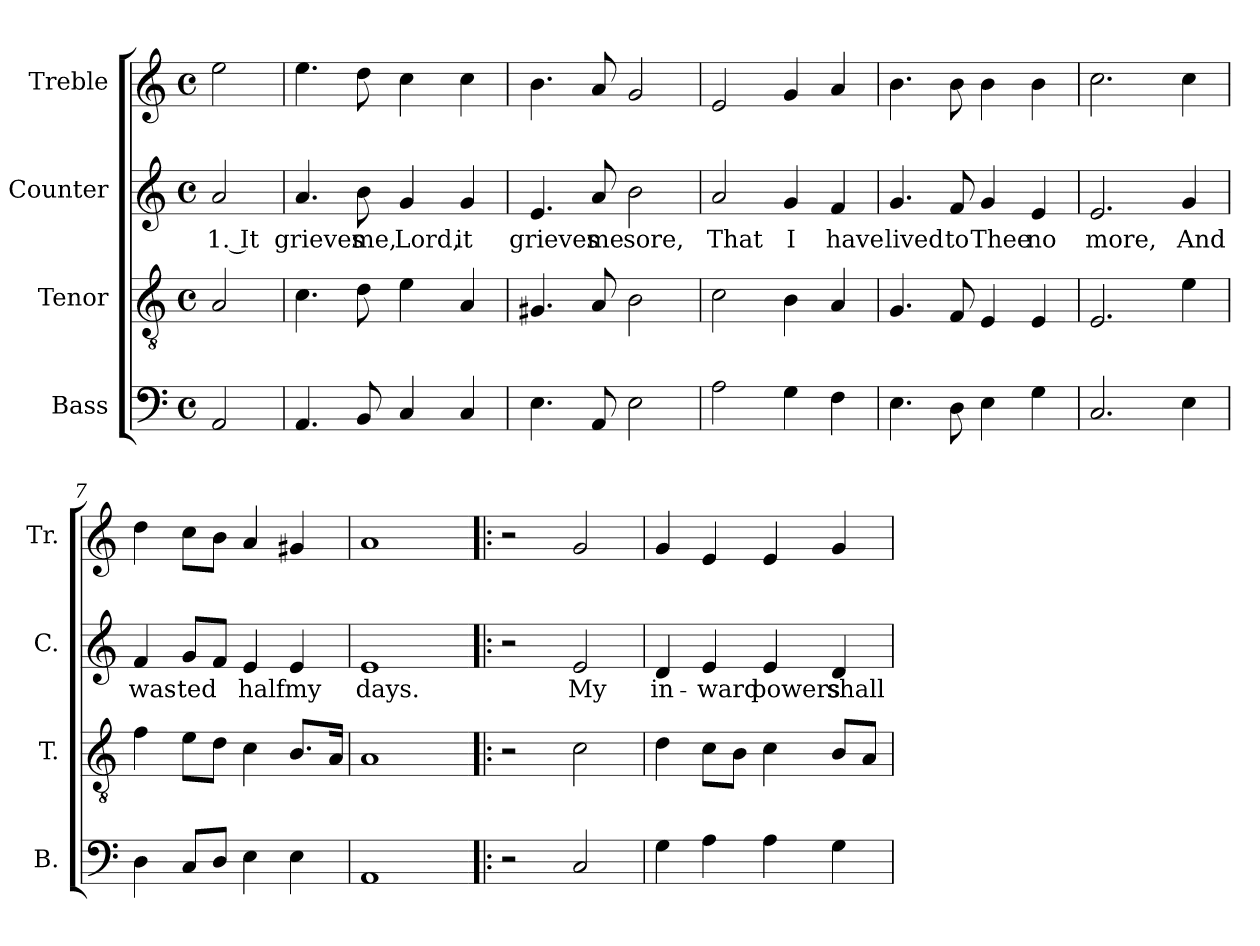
**kern	**kern	**kern	**text	**kern
*part4	*part3	*part2	*part2	*part1
*staff4	*staff3	*staff2	*staff2	*staff1
*I"Bass	*I"Tenor	*I"Counter	*	*I"Treble
*I'B.	*I'T.	*I'C.	*	*I'Tr.
*clefF4	*clefGv2	*clefG2	*	*clefG2
*k[]	*k[]	*k[]	*	*k[]
*M4/4	*M4/4	*M4/4	*	*M4/4
*met(c)	*met(c)	*met(c)	*	*met(c)
=1	=1	=1	=1	=1
2AA/	2A/	2a/	1. It	2ee\
=2	=2	=2	=2	=2
4.AA/	4.c\	4.a/	grieves	4.ee\
8BB/	8d\	8b\	me,	8dd\
4C/	4e\	4g/	Lord,	4cc\
4C/	4A/	4g/	it	4cc\
=3	=3	=3	=3	=3
4.E\	4.G#X/	4.e/	grieves	4.b\
8AA/	8A/	8a/	me	8a/
2E\	2B\	2b\	sore,	2g/
=4	=4	=4	=4	=4
2A\	2c\	2a/	That	2e/
4G\	4B\	4g/	I	4g/
4F\	4A/	4f/	have	4a/
=5	=5	=5	=5	=5
4.E\	4.G/	4.g/	lived	4.b\
8D\	8F/	8f/	to	8b\
4E\	4E/	4g/	Thee	4b\
4G\	4E/	4e/	no	4b\
=6	=6	=6	=6	=6
2.C/	2.E/	2.e/	more,	2.cc\
4E\	4e\	4g/	And	4cc\
!!LO:LB:g=z
=7	=7	=7	=7	=7
4D\	4f\	4f/	was-	4dd\
8C/L	8e\L	8g/L	-ted	8cc\L
8D/J	8d\J	8f/J	.	8b\J
4E\	4c\	4e/	half	4a/
4E\	8.B/L	4e/	my	4g#X/
.	16A/Jk	.	.	.
=8	=8	=8	=8	=8
1AA	1A	1e	days.	1a
=9!|:	=9!|:	=9!|:	=9!|:	=9!|:
2r	2r	2r	.	2r
2C/	2c\	2e/	My	2g/
=10	=10	=10	=10	=10
4G\	4d\	4d/	in-	4g/
4A\	8c\L	4e/	-ward	4e/
.	8B\J	.	.	.
4A\	4c\	4e/	powers	4e/
4G\	8B/L	4d/	shall	4g/
.	8A/J	.	.	.
=	=	=	=	=
*-	*-	*-	*-	*-
